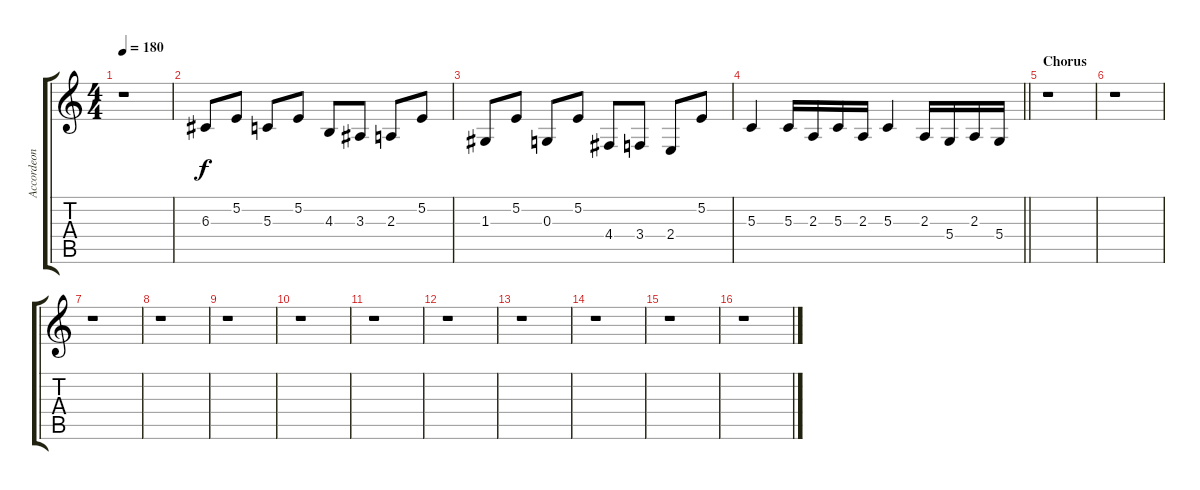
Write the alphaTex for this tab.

\track ("Accordeon" "Accordeon") {instrument tangoaccordion}
\staff {score tabs}
\tuning (E4 B3 G3 D3 A2 E2) {hide}
\ts (4 4)
\tempo 180
\clef g2
\ks c
r.1{dy f} |
6.3.8 5.2.8 5.3.8 5.2.8 4.3.8 3.3.8 2.3.8 5.2.8 |
1.3.8 5.2.8 0.3.8 5.2.8 4.4.8 3.4.8 2.4.8 5.2.8 |
\barLineRight lightlight
5.3.4 5.3.16 2.3.16 5.3.16 2.3.16 5.3.4 2.3.16 5.4.16 2.3.16 5.4.16 |
\section ("" "Chorus")
r.1 |
r.1 |
r.1 |
r.1 |
r.1 |
r.1 |
r.1 |
r.1 |
r.1 |
r.1 |
r.1 |
r.1
